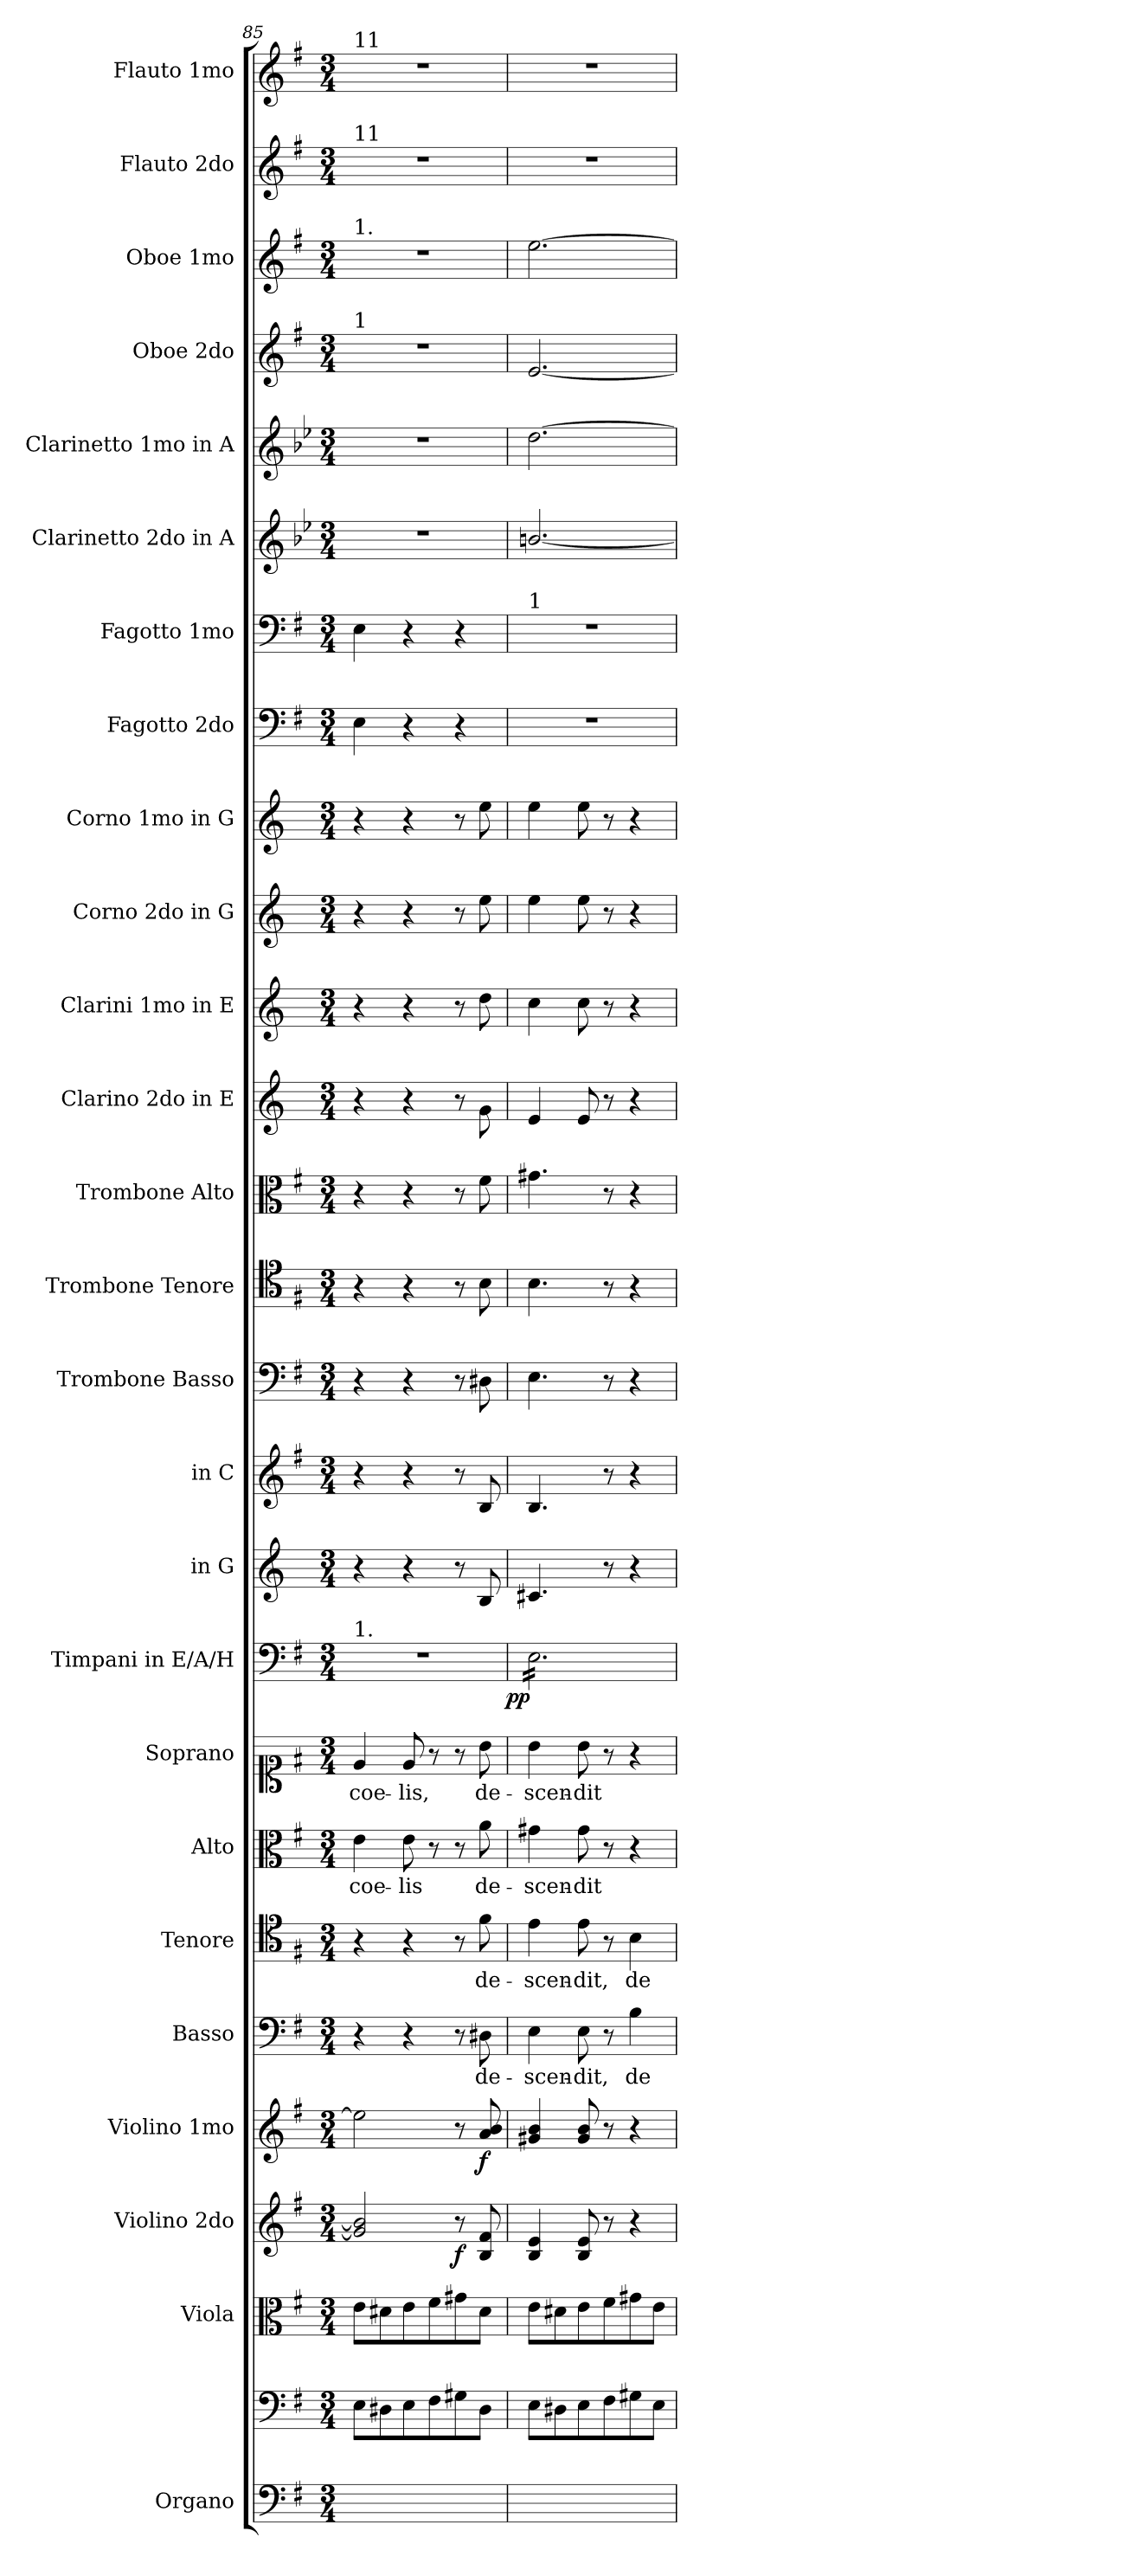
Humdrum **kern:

**kern	**kern	**kern	**kern	**dynam	**kern	**dynam	**kern	**text	**kern	**text	**kern	**text	**kern	**text	**kern	**dynam	**kern	**kern	**kern	**kern	**kern	**kern	**kern	**kern	**kern	**kern	**kern	**kern	**kern	**kern	**kern	**kern	**kern
*part26	*part26	*part25	*part24	*part24	*part23	*part23	*part22	*part22	*part21	*part21	*part20	*part20	*part19	*part19	*part18	*part18	*part17	*part16	*part15	*part14	*part13	*part12	*part11	*part10	*part9	*part8	*part7	*part6	*part5	*part4	*part3	*part2	*part1
*staff27	*staff26	*staff25	*staff24	*staff24	*staff23	*staff23	*staff22	*staff22	*staff21	*staff21	*staff20	*staff20	*staff19	*staff19	*staff18	*staff18	*staff17	*staff16	*staff15	*staff14	*staff13	*staff12	*staff11	*staff10	*staff9	*staff8	*staff7	*staff6	*staff5	*staff4	*staff3	*staff2	*staff1
*I"Organo	*	*I"Viola	*I"Violino 2do	*	*I"Violino 1mo	*	*I"Basso	*	*I"Tenore	*	*I"Alto	*	*I"Soprano	*	*I"Timpani in E/A/H	*	*I"in G	*I"in C	*I"Trombone Basso	*I"Trombone Tenore	*I"Trombone Alto	*I"Clarino 2do in E	*I"Clarini 1mo in E	*I"Corno 2do in G	*I"Corno 1mo in G	*I"Fagotto 2do	*I"Fagotto 1mo	*I"Clarinetto 2do in A	*I"Clarinetto 1mo in A	*I"Oboe 2do	*I"Oboe 1mo	*I"Flauto 2do	*I"Flauto 1mo
*I'Org	*	*I'Va	*	*	*	*	*I'B	*	*I'T	*	*I'A	*	*I'S	*	*I'Timp	*	*	*	*	*	*	*	*I'Clno I	*	*I'Cor I	*	*	*I'Cl II	*I'Cl I	*	*	*	*
*clefF4	*clefF4	*clefC3	*clefG2	*	*clefG2	*	*clefF4	*	*clefC4	*	*clefC3	*	*clefC1	*	*clefF4	*	*clefG2	*clefG2	*clefF4	*clefC4	*clefC3	*clefG2	*clefG2	*clefG2	*clefG2	*clefF4	*clefF4	*clefG2	*clefG2	*clefG2	*clefG2	*clefG2	*clefG2
*	*	*	*	*	*	*	*	*	*	*	*	*	*	*	*	*	*ITrd3c5	*	*	*	*	*ITrd-2c-4	*ITrd-2c-4	*ITrd3c5	*ITrd3c5	*	*	*ITrd2c3	*ITrd2c3	*	*	*	*
*k[f#]	*k[f#]	*k[f#]	*k[f#]	*	*k[f#]	*	*k[f#]	*	*k[f#]	*	*k[f#]	*	*k[f#]	*	*k[f#]	*	*k[f#]	*k[f#]	*k[f#]	*k[f#]	*k[f#]	*k[f#c#g#d#]	*k[f#c#g#d#]	*k[f#]	*k[f#]	*k[f#]	*k[f#]	*k[f#]	*k[f#]	*k[f#]	*k[f#]	*k[f#]	*k[f#]
*e:	*e:	*e:	*e:	*	*e:	*	*e:	*	*e:	*	*e:	*	*e:	*	*	*	*	*	*e:	*e:	*e:	*	*	*	*	*e:	*e:	*	*	*e:	*e:	*e:	*e:
*M3/4	*M3/4	*M3/4	*M3/4	*	*M3/4	*	*M3/4	*	*M3/4	*	*M3/4	*	*M3/4	*	*M3/4	*	*M3/4	*M3/4	*M3/4	*M3/4	*M3/4	*M3/4	*M3/4	*M3/4	*M3/4	*M3/4	*M3/4	*M3/4	*M3/4	*M3/4	*M3/4	*M3/4	*M3/4
=85	=85	=85	=85	=85	=85	=85	=85	=85	=85	=85	=85	=85	=85	=85	=85	=85	=85	=85	=85	=85	=85	=85	=85	=85	=85	=85	=85	=85	=85	=85	=85	=85	=85
!	!	!	!	!	!	!	!	!	!	!	!	!	!	!	!	!	!	!	!	!	!	!	!	!	!	!	!	!	!	!	!	!	!LO:TX:a:t=11
!	!	!	!	!	!	!	!	!	!	!	!	!	!	!	!	!	!	!	!	!	!	!	!	!	!	!	!	!	!	!	!	!LO:TX:a:t=11	!
!	!	!	!	!	!	!	!	!	!	!	!	!	!	!	!	!	!	!	!	!	!	!	!	!	!	!	!	!	!	!	!LO:TX:a:t=1.	!	!
!	!	!	!	!	!	!	!	!	!	!	!	!	!	!	!	!	!	!	!	!	!	!	!	!	!	!	!	!	!	!LO:TX:a:t=1	!	!	!
!	!	!	!	!	!	!	!	!	!	!	!	!	!	!	!LO:TX:a:t=1.	!	!	!	!	!	!	!	!	!	!	!	!	!	!	!	!	!	!
2.ryy	8E\L	8e\L	2g#]/ 2b]/	.	2ee\]	.	4r	.	4r	.	4e\	coe-	4e/	coe-	2.r	.	4r	4r	4r	4r	4r	4r	4r	4r	4r	4E\	4E\	2.r	2.r	2.r	2.r	2.r	2.r
.	8D#X\	8d#X\	.	.	.	.	.	.	.	.	.	.	.	.	.	.	.	.	.	.	.	.	.	.	.	.	.	.	.	.	.	.	.
.	8E\	8e\	.	.	.	.	4r	.	4r	.	8e\	-lis	8e/	-lis,	.	.	4r	4r	4r	4r	4r	4r	4r	4r	4r	4r	4r	.	.	.	.	.	.
.	8F#\	8f#\	.	.	.	.	.	.	.	.	8r	.	8r	.	.	.	.	.	.	.	.	.	.	.	.	.	.	.	.	.	.	.	.
!	!	!	!	!LO:DY:b	!	!	!	!	!	!	!	!	!	!	!	!	!	!	!	!	!	!	!	!	!	!	!	!	!	!	!	!	!
.	8G#X\	8g#X\	8r	f	8r	.	8r	.	8r	.	8r	.	8r	.	.	.	8r	8r	8r	8r	8r	8r	8r	8r	8r	4r	4r	.	.	.	.	.	.
!	!	!	!	!	!	!LO:DY:b	!	!	!	!	!	!	!	!	!	!	!	!	!	!	!	!	!	!	!	!	!	!	!	!	!	!	!
.	8D#\J	8d#\J	8B/ 8f#/	.	8a/ 8b/	f	8D#X\	de-	8f#\	de-	8a\	de-	8b\	de-	.	.	8F#/	8B/	8D#X\	8B\	8f#\	8b\	8ff#\	8b\	8b\	.	.	.	.	.	.	.	.
=86	=86	=86	=86	=86	=86	=86	=86	=86	=86	=86	=86	=86	=86	=86	=86	=86	=86	=86	=86	=86	=86	=86	=86	=86	=86	=86	=86	=86	=86	=86	=86	=86	=86
!	!	!	!	!	!	!	!	!	!	!	!	!	!	!	!	!	!	!	!	!	!	!	!	!	!	!	!LO:TX:a:t=1	!	!	!	!	!	!
!	!	!	!	!	!	!	!	!	!	!	!	!	!	!	!	!LO:DY:rj	!	!	!	!	!	!	!	!	!	!	!	!	!	!	!	!	!
*	*	*	*	*	*	*	*	*	*	*	*	*	*	*	*tremolo	*	*	*	*	*	*	*	*	*	*	*	*	*	*	*	*	*	*
2.ryy	8E\L	8e\L	4B/ 4e/	.	4g#X/ 4b/	.	4E\	-scen-	4e\	-scen-	4g#X\	-scen-	4b\	-scen-	16E\LL	pp	4.G#X/	4.B/	4.E\	4.B\	4.g#X\	4g#/	4ee\	4b\	4b\	2.r	2.r	[2.g#X/	[2.b\	[2.e/	[2.ee\	2.r	2.r
.	.	.	.	.	.	.	.	.	.	.	.	.	.	.	16E\	.	.	.	.	.	.	.	.	.	.	.	.	.	.	.	.	.	.
.	8D#X\	8d#X\	.	.	.	.	.	.	.	.	.	.	.	.	16E\	.	.	.	.	.	.	.	.	.	.	.	.	.	.	.	.	.	.
.	.	.	.	.	.	.	.	.	.	.	.	.	.	.	16E\	.	.	.	.	.	.	.	.	.	.	.	.	.	.	.	.	.	.
.	8E\	8e\	8B/ 8e/	.	8g#/ 8b/	.	8E\	-dit,	8e\	-dit,	8g#\	-dit	8b\	-dit	16E\	.	.	.	.	.	.	8g#/	8ee\	8b\	8b\	.	.	.	.	.	.	.	.
.	.	.	.	.	.	.	.	.	.	.	.	.	.	.	16E\	.	.	.	.	.	.	.	.	.	.	.	.	.	.	.	.	.	.
.	8F#\	8f#\	8r	.	8r	.	8r	.	8r	.	8r	.	8r	.	16E\	.	8r	8r	8r	8r	8r	8r	8r	8r	8r	.	.	.	.	.	.	.	.
.	.	.	.	.	.	.	.	.	.	.	.	.	.	.	16E\	.	.	.	.	.	.	.	.	.	.	.	.	.	.	.	.	.	.
.	8G#X\	8g#X\	4r	.	4r	.	4B\	de-	4B\	de-	4r	.	4r	.	16E\	.	4r	4r	4r	4r	4r	4r	4r	4r	4r	.	.	.	.	.	.	.	.
.	.	.	.	.	.	.	.	.	.	.	.	.	.	.	16E\	.	.	.	.	.	.	.	.	.	.	.	.	.	.	.	.	.	.
.	8E\J	8e\J	.	.	.	.	.	.	.	.	.	.	.	.	16E\	.	.	.	.	.	.	.	.	.	.	.	.	.	.	.	.	.	.
.	.	.	.	.	.	.	.	.	.	.	.	.	.	.	16E\JJ	.	.	.	.	.	.	.	.	.	.	.	.	.	.	.	.	.	.
*	*	*	*	*	*	*	*	*	*	*	*	*	*	*	*Xtremolo	*	*	*	*	*	*	*	*	*	*	*	*	*	*	*	*	*	*
=	=	=	=	=	=	=	=	=	=	=	=	=	=	=	=	=	=	=	=	=	=	=	=	=	=	=	=	=	=	=	=	=	=
*-	*-	*-	*-	*-	*-	*-	*-	*-	*-	*-	*-	*-	*-	*-	*-	*-	*-	*-	*-	*-	*-	*-	*-	*-	*-	*-	*-	*-	*-	*-	*-	*-	*-
